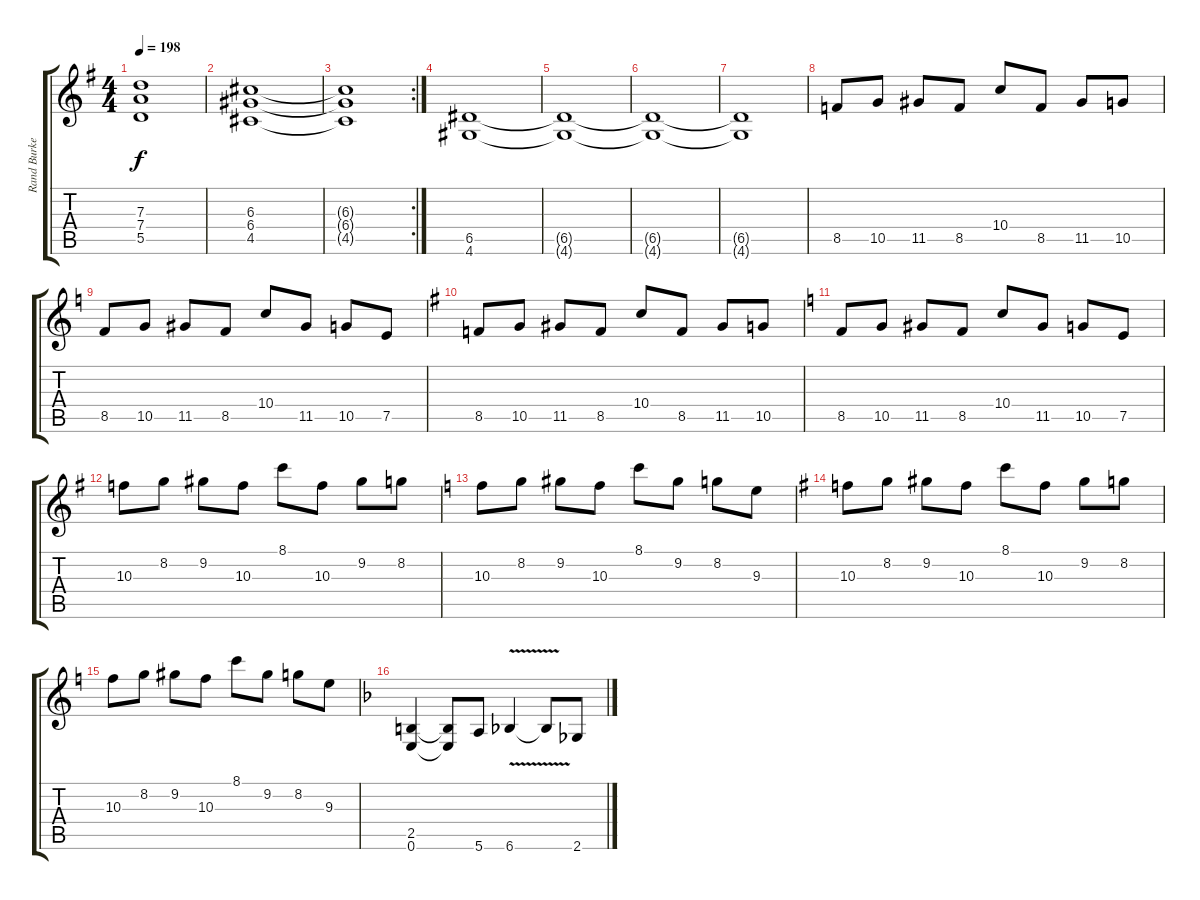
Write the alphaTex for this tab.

\track ("Rand Burkey rhythm" "Rand Burke") {instrument distortionguitar}
\staff {score tabs}
\tuning (E4 B3 G3 D3 A2 E2) {hide}
\ts (4 4)
\tempo 198
\clef g2
\ks g
(7.3{t} 7.4{t} 5.5{t}).1{dy f} |
(6.3 6.4 4.5).1 |
\rc 2
(6.3{t} 6.4{t} 4.5{t}).1 |
(6.5 4.6).1 |
(6.5{t} 4.6{t}).1 |
(6.5{t} 4.6{t}).1 |
(6.5{t} 4.6{t}).1 |
8.5.8 10.5.8 11.5.8 8.5.8 10.4.8 8.5.8 11.5.8 10.5.8 |
\ks c
8.5.8 10.5.8 11.5.8 8.5.8 10.4.8 11.5.8 10.5.8 7.5.8 |
\ks g
8.5.8 10.5.8 11.5.8 8.5.8 10.4.8 8.5.8 11.5.8 10.5.8 |
\ks c
8.5.8 10.5.8 11.5.8 8.5.8 10.4.8 11.5.8 10.5.8 7.5.8 |
\ks g
10.3.8 8.2.8 9.2.8 10.3.8 8.1.8 10.3.8 9.2.8 8.2.8 |
\ks c
10.3.8 8.2.8 9.2.8 10.3.8 8.1.8 9.2.8 8.2.8 9.3.8 |
\ks g
10.3.8 8.2.8 9.2.8 10.3.8 8.1.8 10.3.8 9.2.8 8.2.8 |
\ks c
10.3.8 8.2.8 9.2.8 10.3.8 8.1.8 9.2.8 8.2.8 9.3.8 |
\ks f
(2.5 0.6).4 (2.5{t} 0.6{t}).8 5.6.8 6.6{v}.4 6.6{v t}.8 2.6.8
